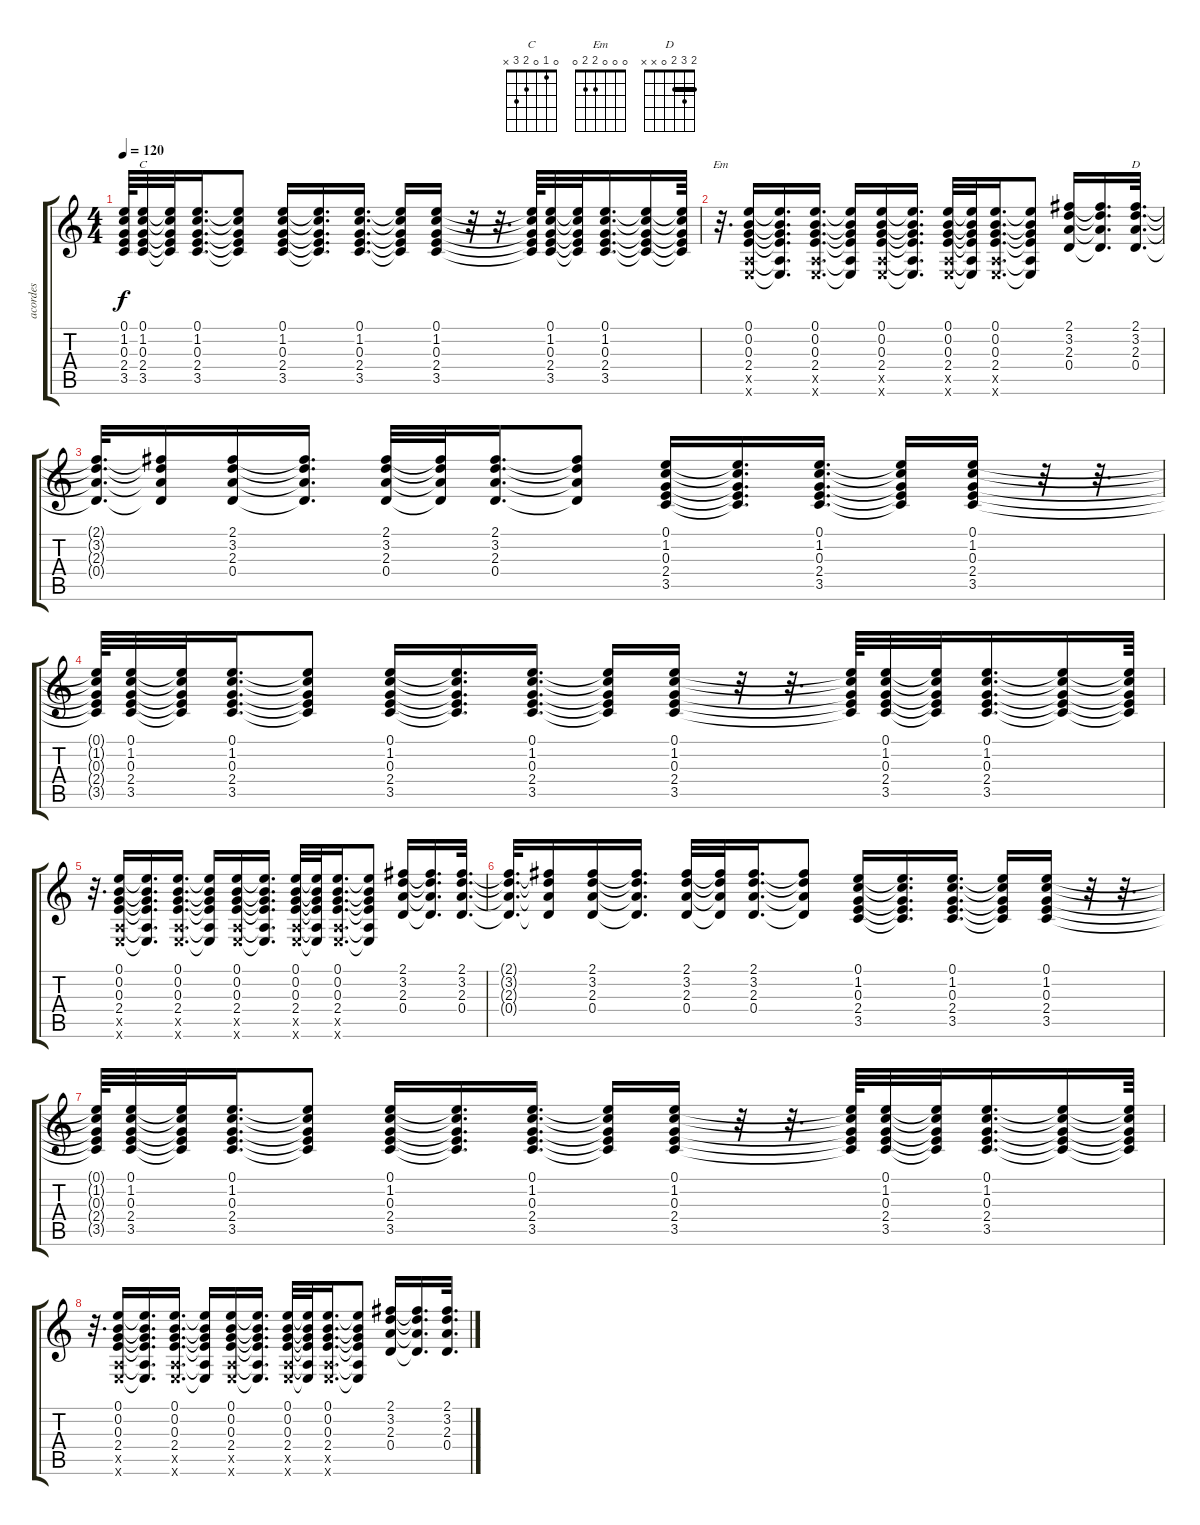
\track ("acordes" "acordes") {instrument distortionguitar}
\staff {score tabs}
\tuning (E4 B3 G3 D3 A2 E2) {hide}
\chord ("C" 0 1 0 2 3 x)
\chord ("Em" 0 0 0 2 2 0)
\chord ("D" 2 3 2 0 x x) {barre 2}
\ts (4 4)
\tempo 120
\clef g2
\ks c
(0.1{t} 1.2{t} 0.3{t} 2.4{t} 3.5{t}).64{dy f} (0.1 1.2 0.3 2.4 3.5).32{ch "C"} (0.1{t} 1.2{t} 0.3{t} 2.4{t} 3.5{t}).32 (0.1 1.2 0.3 2.4 3.5).16{d} (0.1{t} 1.2{t} 0.3{t} 2.4{t} 3.5{t}).8 (0.1 1.2 0.3 2.4 3.5).16 (0.1{t} 1.2{t} 0.3{t} 2.4{t} 3.5{t}).16{d} (0.1 1.2 0.3 2.4 3.5).16{d} (0.1{t} 1.2{t} 0.3{t} 2.4{t} 3.5{t}).16 (0.1 1.2 0.3 2.4 3.5).16 r.32 r.32{d} (0.1{t} 1.2{t} 0.3{t} 2.4{t} 3.5{t}).64 (0.1 1.2 0.3 2.4 3.5).32 (0.1{t} 1.2{t} 0.3{t} 2.4{t} 3.5{t}).32 (0.1 1.2 0.3 2.4 3.5).16{d} (0.1{t} 1.2{t} 0.3{t} 2.4{t} 3.5{t}).16 (0.1{t} 1.2{t} 0.3{t} 2.4{t} 3.5{t}).64 |
r.32{d ch "Em"} (0.1 0.2 0.3 2.4 0.5{x} 0.6{x}).16 (0.1{t} 0.2{t} 0.3{t} 2.4{t} 0.5{t} 0.6{t}).16{d} (0.1 0.2 0.3 2.4 0.5{x} 0.6{x}).16{d} (0.1{t} 0.2{t} 0.3{t} 2.4{t} 0.5{t} 0.6{t}).16 (0.1 0.2 0.3 2.4 0.5{x} 0.6{x}).16 (0.1{t} 0.2{t} 0.3{t} 2.4{t} 0.5{t} 0.6{t}).16{d} (0.1 0.2 0.3 2.4 0.5{x} 0.6{x}).32 (0.1{t} 0.2{t} 0.3{t} 2.4{t} 0.5{t} 0.6{t}).32 (0.1 0.2 0.3 2.4 0.5{x} 0.6{x}).16{d} (0.1{t} 0.2{t} 0.3{t} 2.4{t} 0.5{t} 0.6{t}).8 (2.1 3.2 2.3 0.4).16 (2.1{t} 3.2{t} 2.3{t} 0.4{t}).16{d} (2.1 3.2 2.3 0.4).32{d ch "D"} |
(2.1{t} 3.2{t} 2.3{t} 0.4{t}).32{d} (2.1{t} 3.2{t} 2.3{t} 0.4{t}).16 (2.1 3.2 2.3 0.4).16 (2.1{t} 3.2{t} 2.3{t} 0.4{t}).16{d} (2.1 3.2 2.3 0.4).32 (2.1{t} 3.2{t} 2.3{t} 0.4{t}).32 (2.1 3.2 2.3 0.4).16{d} (2.1{t} 3.2{t} 2.3{t} 0.4{t}).8 (0.1 1.2 0.3 2.4 3.5).16 (0.1{t} 1.2{t} 0.3{t} 2.4{t} 3.5{t}).16{d} (0.1 1.2 0.3 2.4 3.5).16{d} (0.1{t} 1.2{t} 0.3{t} 2.4{t} 3.5{t}).16 (0.1 1.2 0.3 2.4 3.5).16 r.32 r.32{d} |
(0.1{t} 1.2{t} 0.3{t} 2.4{t} 3.5{t}).64 (0.1 1.2 0.3 2.4 3.5).32 (0.1{t} 1.2{t} 0.3{t} 2.4{t} 3.5{t}).32 (0.1 1.2 0.3 2.4 3.5).16{d} (0.1{t} 1.2{t} 0.3{t} 2.4{t} 3.5{t}).8 (0.1 1.2 0.3 2.4 3.5).16 (0.1{t} 1.2{t} 0.3{t} 2.4{t} 3.5{t}).16{d} (0.1 1.2 0.3 2.4 3.5).16{d} (0.1{t} 1.2{t} 0.3{t} 2.4{t} 3.5{t}).16 (0.1 1.2 0.3 2.4 3.5).16 r.32 r.32{d} (0.1{t} 1.2{t} 0.3{t} 2.4{t} 3.5{t}).64 (0.1 1.2 0.3 2.4 3.5).32 (0.1{t} 1.2{t} 0.3{t} 2.4{t} 3.5{t}).32 (0.1 1.2 0.3 2.4 3.5).16{d} (0.1{t} 1.2{t} 0.3{t} 2.4{t} 3.5{t}).16 (0.1{t} 1.2{t} 0.3{t} 2.4{t} 3.5{t}).64 |
r.32{d} (0.1 0.2 0.3 2.4 0.5{x} 0.6{x}).16 (0.1{t} 0.2{t} 0.3{t} 2.4{t} 0.5{t} 0.6{t}).16{d} (0.1 0.2 0.3 2.4 0.5{x} 0.6{x}).16{d} (0.1{t} 0.2{t} 0.3{t} 2.4{t} 0.5{t} 0.6{t}).16 (0.1 0.2 0.3 2.4 0.5{x} 0.6{x}).16 (0.1{t} 0.2{t} 0.3{t} 2.4{t} 0.5{t} 0.6{t}).16{d} (0.1 0.2 0.3 2.4 0.5{x} 0.6{x}).32 (0.1{t} 0.2{t} 0.3{t} 2.4{t} 0.5{t} 0.6{t}).32 (0.1 0.2 0.3 2.4 0.5{x} 0.6{x}).16{d} (0.1{t} 0.2{t} 0.3{t} 2.4{t} 0.5{t} 0.6{t}).8 (2.1 3.2 2.3 0.4).16 (2.1{t} 3.2{t} 2.3{t} 0.4{t}).16{d} (2.1 3.2 2.3 0.4).32{d} |
(2.1{t} 3.2{t} 2.3{t} 0.4{t}).32{d} (2.1{t} 3.2{t} 2.3{t} 0.4{t}).16 (2.1 3.2 2.3 0.4).16 (2.1{t} 3.2{t} 2.3{t} 0.4{t}).16{d} (2.1 3.2 2.3 0.4).32 (2.1{t} 3.2{t} 2.3{t} 0.4{t}).32 (2.1 3.2 2.3 0.4).16{d} (2.1{t} 3.2{t} 2.3{t} 0.4{t}).8 (0.1 1.2 0.3 2.4 3.5).16 (0.1{t} 1.2{t} 0.3{t} 2.4{t} 3.5{t}).16{d} (0.1 1.2 0.3 2.4 3.5).16{d} (0.1{t} 1.2{t} 0.3{t} 2.4{t} 3.5{t}).16 (0.1 1.2 0.3 2.4 3.5).16 r.32 r.32{d} |
(0.1{t} 1.2{t} 0.3{t} 2.4{t} 3.5{t}).64 (0.1 1.2 0.3 2.4 3.5).32 (0.1{t} 1.2{t} 0.3{t} 2.4{t} 3.5{t}).32 (0.1 1.2 0.3 2.4 3.5).16{d} (0.1{t} 1.2{t} 0.3{t} 2.4{t} 3.5{t}).8 (0.1 1.2 0.3 2.4 3.5).16 (0.1{t} 1.2{t} 0.3{t} 2.4{t} 3.5{t}).16{d} (0.1 1.2 0.3 2.4 3.5).16{d} (0.1{t} 1.2{t} 0.3{t} 2.4{t} 3.5{t}).16 (0.1 1.2 0.3 2.4 3.5).16 r.32 r.32{d} (0.1{t} 1.2{t} 0.3{t} 2.4{t} 3.5{t}).64 (0.1 1.2 0.3 2.4 3.5).32 (0.1{t} 1.2{t} 0.3{t} 2.4{t} 3.5{t}).32 (0.1 1.2 0.3 2.4 3.5).16{d} (0.1{t} 1.2{t} 0.3{t} 2.4{t} 3.5{t}).16 (0.1{t} 1.2{t} 0.3{t} 2.4{t} 3.5{t}).64 |
r.32{d} (0.1 0.2 0.3 2.4 0.5{x} 0.6{x}).16 (0.1{t} 0.2{t} 0.3{t} 2.4{t} 0.5{t} 0.6{t}).16{d} (0.1 0.2 0.3 2.4 0.5{x} 0.6{x}).16{d} (0.1{t} 0.2{t} 0.3{t} 2.4{t} 0.5{t} 0.6{t}).16 (0.1 0.2 0.3 2.4 0.5{x} 0.6{x}).16 (0.1{t} 0.2{t} 0.3{t} 2.4{t} 0.5{t} 0.6{t}).16{d} (0.1 0.2 0.3 2.4 0.5{x} 0.6{x}).32 (0.1{t} 0.2{t} 0.3{t} 2.4{t} 0.5{t} 0.6{t}).32 (0.1 0.2 0.3 2.4 0.5{x} 0.6{x}).16{d} (0.1{t} 0.2{t} 0.3{t} 2.4{t} 0.5{t} 0.6{t}).8 (2.1 3.2 2.3 0.4).16 (2.1{t} 3.2{t} 2.3{t} 0.4{t}).16{d} (2.1 3.2 2.3 0.4).32{d}
